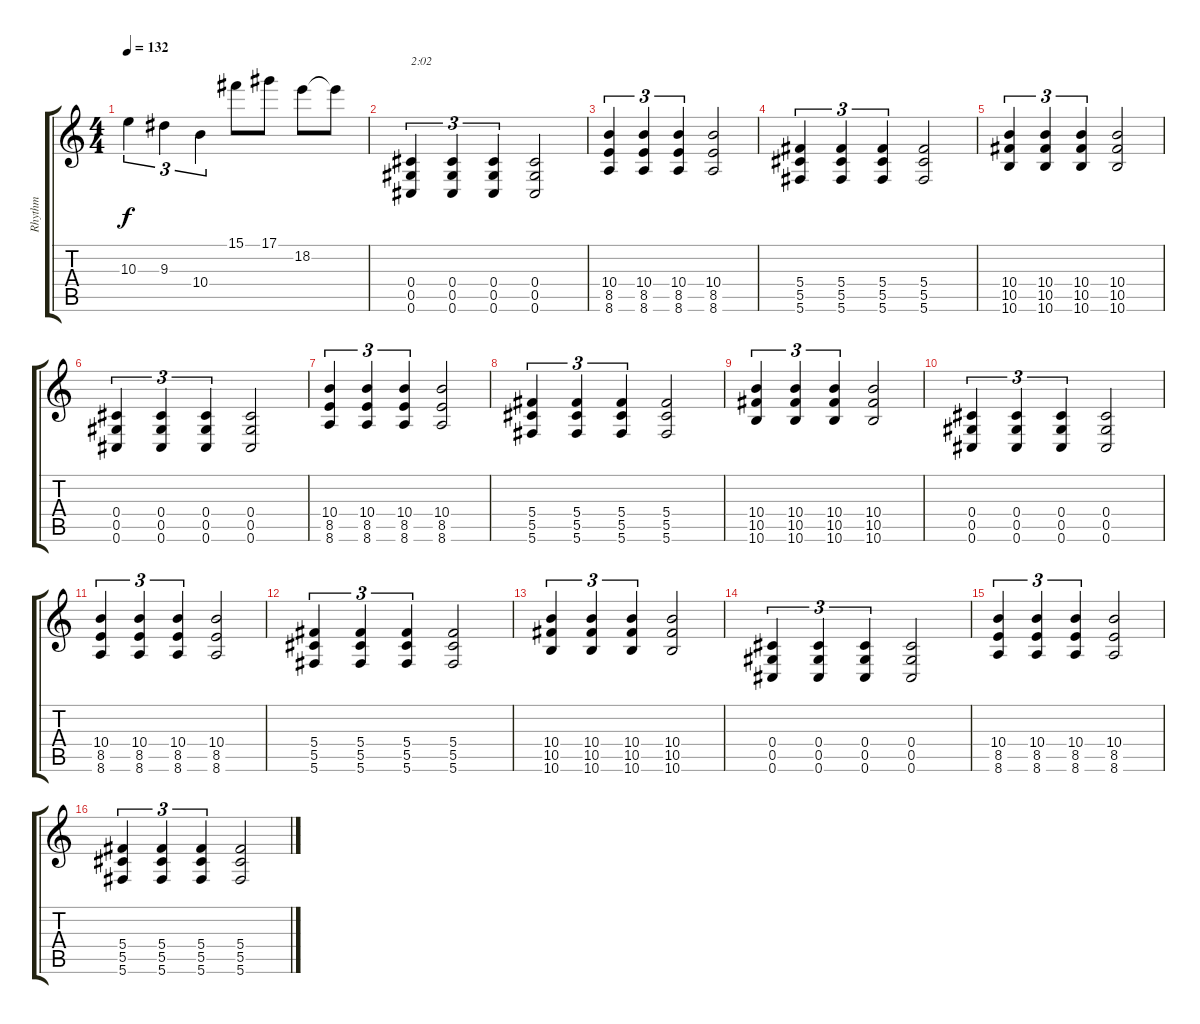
\track ("Rhythm" "Rhythm") {instrument distortionguitar}
\staff {score tabs}
\tuning (Eb4 Bb3 Gb3 Db3 Ab2 Db2) {hide}
\ts (4 4)
\tempo 132
\clef g2
\ks c
10.3.4{tu (3 2) dy f} 9.3.4{tu (3 2)} 10.4.4{tu (3 2)} 15.1.8 17.1.8 18.2.8 18.2{t}.8 |
(0.4 0.5 0.6).4{tu (3 2) txt "2:02"} (0.4 0.5 0.6).4{tu (3 2)} (0.4 0.5 0.6).4{tu (3 2)} (0.4 0.5 0.6).2 |
(10.4 8.5 8.6).4{tu (3 2)} (10.4 8.5 8.6).4{tu (3 2)} (10.4 8.5 8.6).4{tu (3 2)} (10.4 8.5 8.6).2 |
(5.4 5.5 5.6).4{tu (3 2)} (5.4 5.5 5.6).4{tu (3 2)} (5.4 5.5 5.6).4{tu (3 2)} (5.4 5.5 5.6).2 |
(10.4 10.5 10.6).4{tu (3 2)} (10.4 10.5 10.6).4{tu (3 2)} (10.4 10.5 10.6).4{tu (3 2)} (10.4 10.5 10.6).2 |
(0.4 0.5 0.6).4{tu (3 2)} (0.4 0.5 0.6).4{tu (3 2)} (0.4 0.5 0.6).4{tu (3 2)} (0.4 0.5 0.6).2 |
(10.4 8.5 8.6).4{tu (3 2)} (10.4 8.5 8.6).4{tu (3 2)} (10.4 8.5 8.6).4{tu (3 2)} (10.4 8.5 8.6).2 |
(5.4 5.5 5.6).4{tu (3 2)} (5.4 5.5 5.6).4{tu (3 2)} (5.4 5.5 5.6).4{tu (3 2)} (5.4 5.5 5.6).2 |
(10.4 10.5 10.6).4{tu (3 2)} (10.4 10.5 10.6).4{tu (3 2)} (10.4 10.5 10.6).4{tu (3 2)} (10.4 10.5 10.6).2 |
(0.4 0.5 0.6).4{tu (3 2)} (0.4 0.5 0.6).4{tu (3 2)} (0.4 0.5 0.6).4{tu (3 2)} (0.4 0.5 0.6).2 |
(10.4 8.5 8.6).4{tu (3 2)} (10.4 8.5 8.6).4{tu (3 2)} (10.4 8.5 8.6).4{tu (3 2)} (10.4 8.5 8.6).2 |
(5.4 5.5 5.6).4{tu (3 2)} (5.4 5.5 5.6).4{tu (3 2)} (5.4 5.5 5.6).4{tu (3 2)} (5.4 5.5 5.6).2 |
(10.4 10.5 10.6).4{tu (3 2)} (10.4 10.5 10.6).4{tu (3 2)} (10.4 10.5 10.6).4{tu (3 2)} (10.4 10.5 10.6).2 |
(0.4 0.5 0.6).4{tu (3 2)} (0.4 0.5 0.6).4{tu (3 2)} (0.4 0.5 0.6).4{tu (3 2)} (0.4 0.5 0.6).2 |
(10.4 8.5 8.6).4{tu (3 2)} (10.4 8.5 8.6).4{tu (3 2)} (10.4 8.5 8.6).4{tu (3 2)} (10.4 8.5 8.6).2 |
(5.4 5.5 5.6).4{tu (3 2)} (5.4 5.5 5.6).4{tu (3 2)} (5.4 5.5 5.6).4{tu (3 2)} (5.4 5.5 5.6).2
